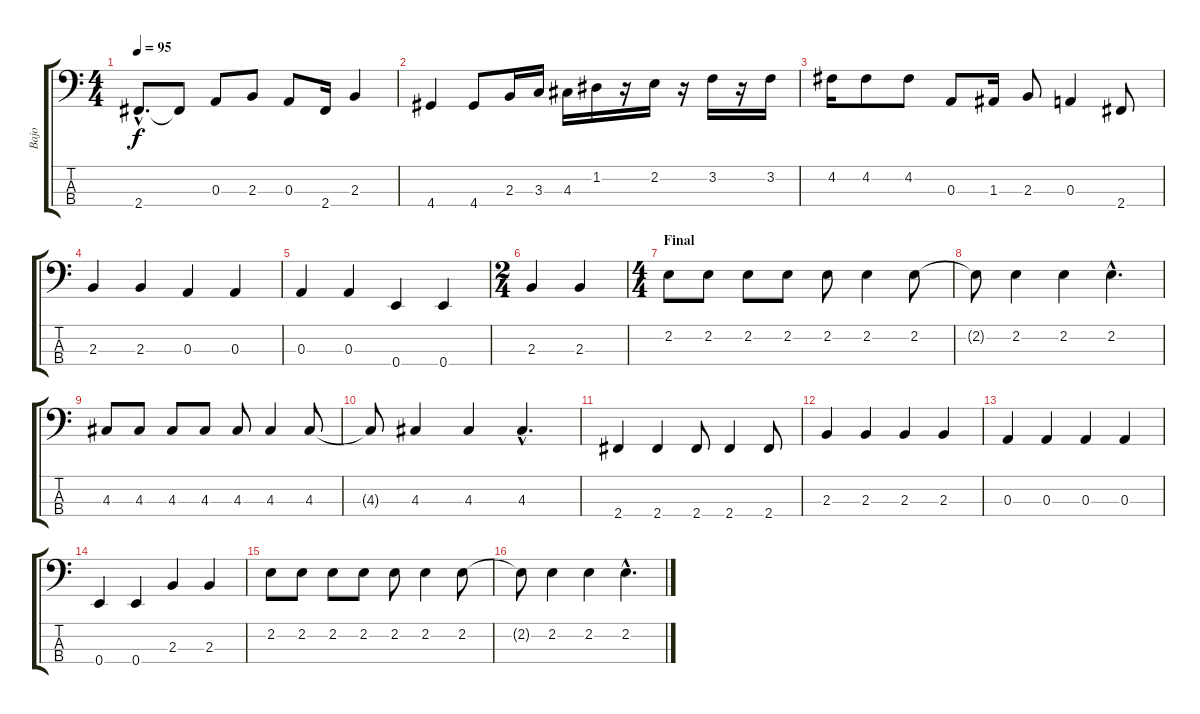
\track ("Bajo" "Bajo") {instrument fretlessbass}
\staff {score tabs}
\tuning (G2 D2 A1 E1) {hide}
\ts (4 4)
\tempo 95
\clef f4
\ks c
2.4{hac}.8{d dy f} 2.4{t}.8 0.3.8 2.3.8 0.3.8 2.4.16 2.3.4 |
4.4.4 4.4.8 2.3.16 3.3.16 4.3.16 1.2.16 r.16 2.2.16 r.16 3.2.16 r.16 3.2.16 |
4.2.16 4.2.8 4.2.8 0.3.8 1.3.16 2.3.8 0.3.4 2.4.8 |
2.3.4 2.3.4 0.3.4 0.3.4 |
0.3.4 0.3.4 0.4.4 0.4.4 |
\ts (2 4)
2.3.4 2.3.4 |
\ts (4 4)
\section ("" "Final")
2.2.8 2.2.8 2.2.8 2.2.8 2.2.8 2.2.4 2.2.8 |
2.2{t}.8 2.2.4 2.2.4 2.2{hac}.4{d} |
4.3.8 4.3.8 4.3.8 4.3.8 4.3.8 4.3.4 4.3.8 |
4.3{t}.8 4.3.4 4.3.4 4.3{hac}.4{d} |
2.4.4 2.4.4 2.4.8 2.4.4 2.4.8 |
2.3.4 2.3.4 2.3.4 2.3.4 |
0.3.4 0.3.4 0.3.4 0.3.4 |
0.4.4 0.4.4 2.3.4 2.3.4 |
2.2.8 2.2.8 2.2.8 2.2.8 2.2.8 2.2.4 2.2.8 |
2.2{t}.8 2.2.4 2.2.4 2.2{hac}.4{d}
